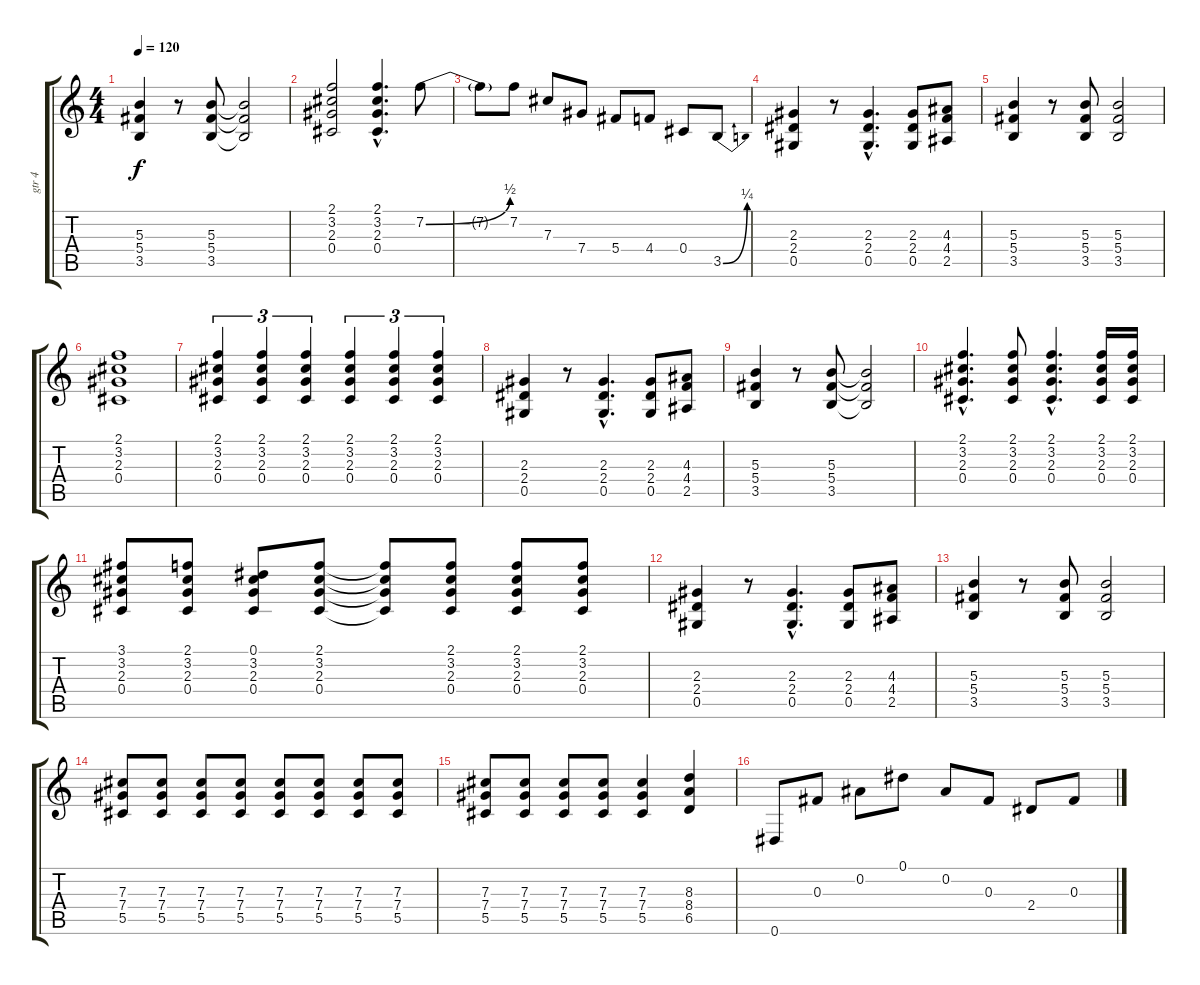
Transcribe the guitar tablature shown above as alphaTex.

\track ("gtr 4" "gtr 4") {instrument electricguitarclean}
\staff {score tabs}
\tuning (Eb4 Bb3 Gb3 Db3 Ab2 Eb2) {hide}
\ts (4 4)
\tempo 120
\clef g2
\ks c
(5.3 5.4 3.5).4{dy f} r.8 (5.3 5.4 3.5).8 (5.3{t} 5.4{t} 3.5{t}).2 |
(2.1 3.2 2.3 0.4).2 (2.1{hac} 3.2{hac} 2.3{hac} 0.4{hac}).4{d} 7.2{be (bend 0 0 60 2)}.8 |
7.2{t}.8 7.2.8 7.3.8 7.4.8 5.4.8 4.4.8 0.4.8 3.5{be (bend 0 0 60 1)}.8 |
(2.3 2.4 0.5).4 r.8 (2.3{hac} 2.4{hac} 0.5{hac}).4{d} (2.3 2.4 0.5).8 (4.3 4.4 2.5).8 |
(5.3 5.4 3.5).4 r.8 (5.3 5.4 3.5).8 (5.3 5.4 3.5).2 |
(2.1 3.2 2.3 0.4).1 |
(2.1 3.2 2.3 0.4).4{tu (3 2)} (2.1 3.2 2.3 0.4).4{tu (3 2)} (2.1 3.2 2.3 0.4).4{tu (3 2)} (2.1 3.2 2.3 0.4).4{tu (3 2)} (2.1 3.2 2.3 0.4).4{tu (3 2)} (2.1 3.2 2.3 0.4).4{tu (3 2)} |
(2.3 2.4 0.5).4 r.8 (2.3{hac} 2.4{hac} 0.5{hac}).4{d} (2.3 2.4 0.5).8 (4.3 4.4 2.5).8 |
(5.3 5.4 3.5).4 r.8 (5.3 5.4 3.5).8 (5.3{t} 5.4{t} 3.5{t}).2 |
(2.1{hac} 3.2{hac} 2.3{hac} 0.4{hac}).4{d} (2.1 3.2 2.3 0.4).8 (2.1{hac} 3.2{hac} 2.3{hac} 0.4{hac}).4{d} (2.1 3.2 2.3 0.4).16 (2.1 3.2 2.3 0.4).16 |
(3.1 3.2 2.3 0.4).8 (2.1 3.2 2.3 0.4).8 (0.1 3.2 2.3 0.4).8 (2.1 3.2 2.3 0.4).8 (2.1{t} 3.2{t} 2.3{t} 0.4{t}).8 (2.1 3.2 2.3 0.4).8 (2.1 3.2 2.3 0.4).8 (2.1 3.2 2.3 0.4).8 |
(2.3 2.4 0.5).4 r.8 (2.3{hac} 2.4{hac} 0.5{hac}).4{d} (2.3 2.4 0.5).8 (4.3 4.4 2.5).8 |
(5.3 5.4 3.5).4 r.8 (5.3 5.4 3.5).8 (5.3 5.4 3.5).2 |
(7.3 7.4 5.5).8 (7.3 7.4 5.5).8 (7.3 7.4 5.5).8 (7.3 7.4 5.5).8 (7.3 7.4 5.5).8 (7.3 7.4 5.5).8 (7.3 7.4 5.5).8 (7.3 7.4 5.5).8 |
(7.3 7.4 5.5).8 (7.3 7.4 5.5).8 (7.3 7.4 5.5).8 (7.3 7.4 5.5).8 (7.3 7.4 5.5).4 (8.3 8.4 6.5).4 |
0.6.8 0.3.8 0.2.8 0.1.8 0.2.8 0.3.8 2.4.8 0.3.8
